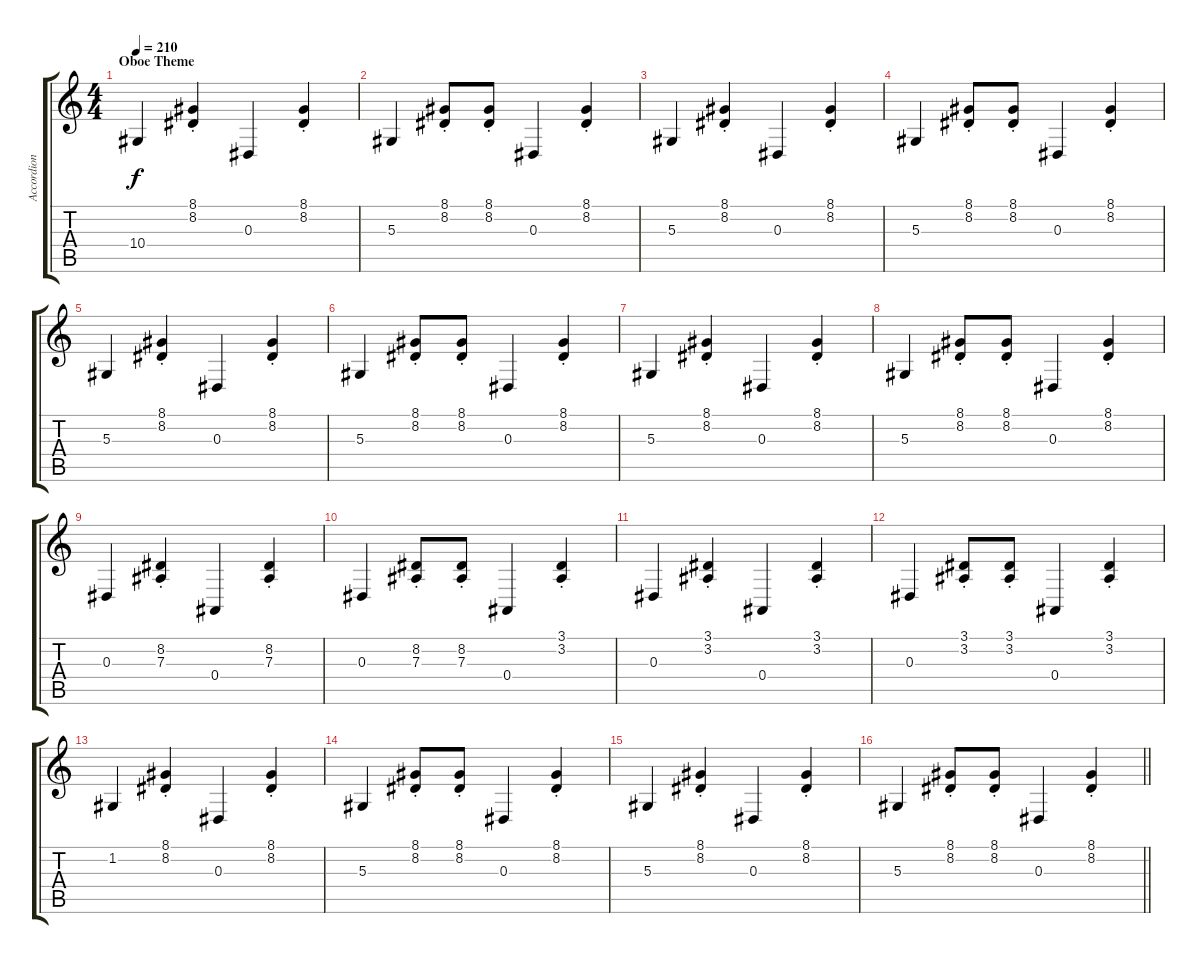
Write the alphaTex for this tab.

\track ("Accordion" "Accordion") {instrument accordion}
\staff {score tabs}
\tuning (C4 G3 Eb3 Bb2 F2 C2) {hide}
\ts (4 4)
\section ("" "Oboe Theme")
\tempo 210
\clef g2
\ks c
10.4.4{dy f} (8.1{st} 8.2{st}).4 0.3.4 (8.1{st} 8.2{st}).4 |
5.3.4 (8.1{st} 8.2{st}).8 (8.1{st} 8.2{st}).8 0.3.4 (8.1{st} 8.2{st}).4 |
5.3.4 (8.1{st} 8.2{st}).4 0.3.4 (8.1{st} 8.2{st}).4 |
5.3.4 (8.1{st} 8.2{st}).8 (8.1{st} 8.2{st}).8 0.3.4 (8.1{st} 8.2{st}).4 |
5.3.4 (8.1{st} 8.2{st}).4 0.3.4 (8.1{st} 8.2{st}).4 |
5.3.4 (8.1{st} 8.2{st}).8 (8.1{st} 8.2{st}).8 0.3.4 (8.1{st} 8.2{st}).4 |
5.3.4 (8.1{st} 8.2{st}).4 0.3.4 (8.1{st} 8.2{st}).4 |
5.3.4 (8.1{st} 8.2{st}).8 (8.1{st} 8.2{st}).8 0.3.4 (8.1{st} 8.2{st}).4 |
0.3.4 (8.2{st} 7.3{st}).4 0.4.4 (8.2{st} 7.3{st}).4 |
0.3.4 (8.2{st} 7.3{st}).8 (8.2{st} 7.3{st}).8 0.4.4 (3.1{st} 3.2{st}).4 |
0.3.4 (3.1{st} 3.2{st}).4 0.4.4 (3.1{st} 3.2{st}).4 |
0.3.4 (3.1{st} 3.2{st}).8 (3.1{st} 3.2{st}).8 0.4.4 (3.1{st} 3.2{st}).4 |
1.2.4 (8.1{st} 8.2{st}).4 0.3.4 (8.1{st} 8.2{st}).4 |
5.3.4 (8.1{st} 8.2{st}).8 (8.1{st} 8.2{st}).8 0.3.4 (8.1{st} 8.2{st}).4 |
5.3.4 (8.1{st} 8.2{st}).4 0.3.4 (8.1{st} 8.2{st}).4 |
\barLineRight lightlight
5.3.4 (8.1{st} 8.2{st}).8 (8.1{st} 8.2{st}).8 0.3.4 (8.1{st} 8.2{st}).4
